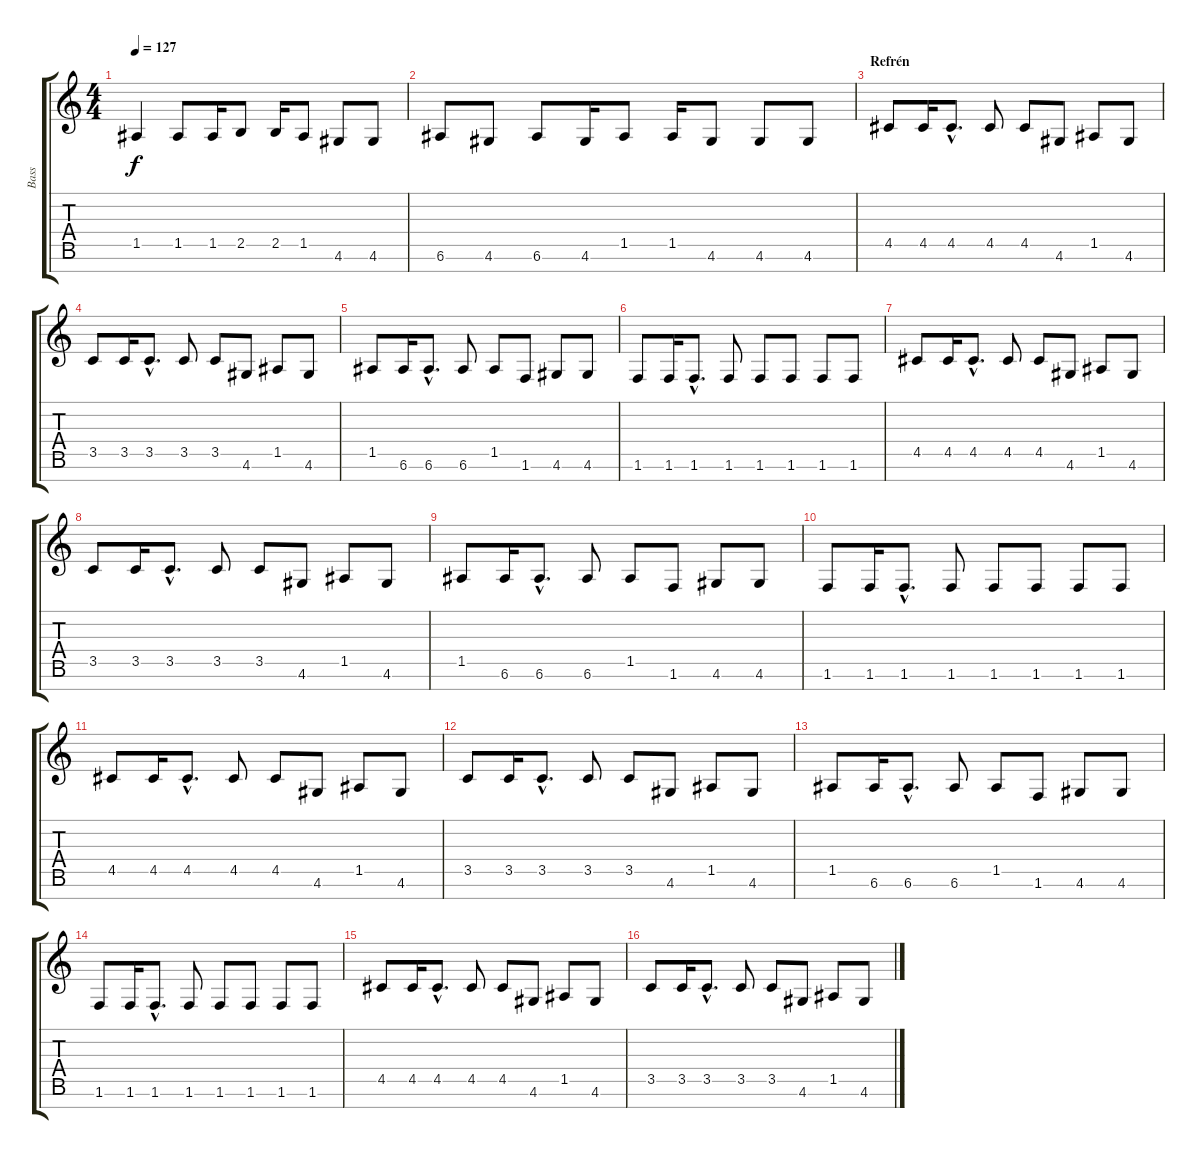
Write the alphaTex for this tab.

\track ("Bass" "Bass") {instrument electricbasspick}
\staff {score tabs}
\tuning (E4 B3 G3 D3 A2 E2 B1) {hide}
\ts (4 4)
\tempo 127
\clef g2
\ks c
1.5.4{dy f} 1.5.8 1.5.16 2.5.8 2.5.16 1.5.8 4.6.8 4.6.8 |
6.6.8 4.6.8 6.6.8 4.6.16 1.5.8 1.5.16 4.6.8 4.6.8 4.6.8 |
\section ("" "Refrén")
4.5.8 4.5.16 4.5{hac}.8{d} 4.5.8 4.5.8 4.6.8 1.5.8 4.6.8 |
3.5.8 3.5.16 3.5{hac}.8{d} 3.5.8 3.5.8 4.6.8 1.5.8 4.6.8 |
1.5.8 6.6.16 6.6{hac}.8{d} 6.6.8 1.5.8 1.6.8 4.6.8 4.6.8 |
1.6.8 1.6.16 1.6{hac}.8{d} 1.6.8 1.6.8 1.6.8 1.6.8 1.6.8 |
4.5.8 4.5.16 4.5{hac}.8{d} 4.5.8 4.5.8 4.6.8 1.5.8 4.6.8 |
3.5.8 3.5.16 3.5{hac}.8{d} 3.5.8 3.5.8 4.6.8 1.5.8 4.6.8 |
1.5.8 6.6.16 6.6{hac}.8{d} 6.6.8 1.5.8 1.6.8 4.6.8 4.6.8 |
1.6.8 1.6.16 1.6{hac}.8{d} 1.6.8 1.6.8 1.6.8 1.6.8 1.6.8 |
4.5.8 4.5.16 4.5{hac}.8{d} 4.5.8 4.5.8 4.6.8 1.5.8 4.6.8 |
3.5.8 3.5.16 3.5{hac}.8{d} 3.5.8 3.5.8 4.6.8 1.5.8 4.6.8 |
1.5.8 6.6.16 6.6{hac}.8{d} 6.6.8 1.5.8 1.6.8 4.6.8 4.6.8 |
1.6.8 1.6.16 1.6{hac}.8{d} 1.6.8 1.6.8 1.6.8 1.6.8 1.6.8 |
4.5.8 4.5.16 4.5{hac}.8{d} 4.5.8 4.5.8 4.6.8 1.5.8 4.6.8 |
3.5.8 3.5.16 3.5{hac}.8{d} 3.5.8 3.5.8 4.6.8 1.5.8 4.6.8
